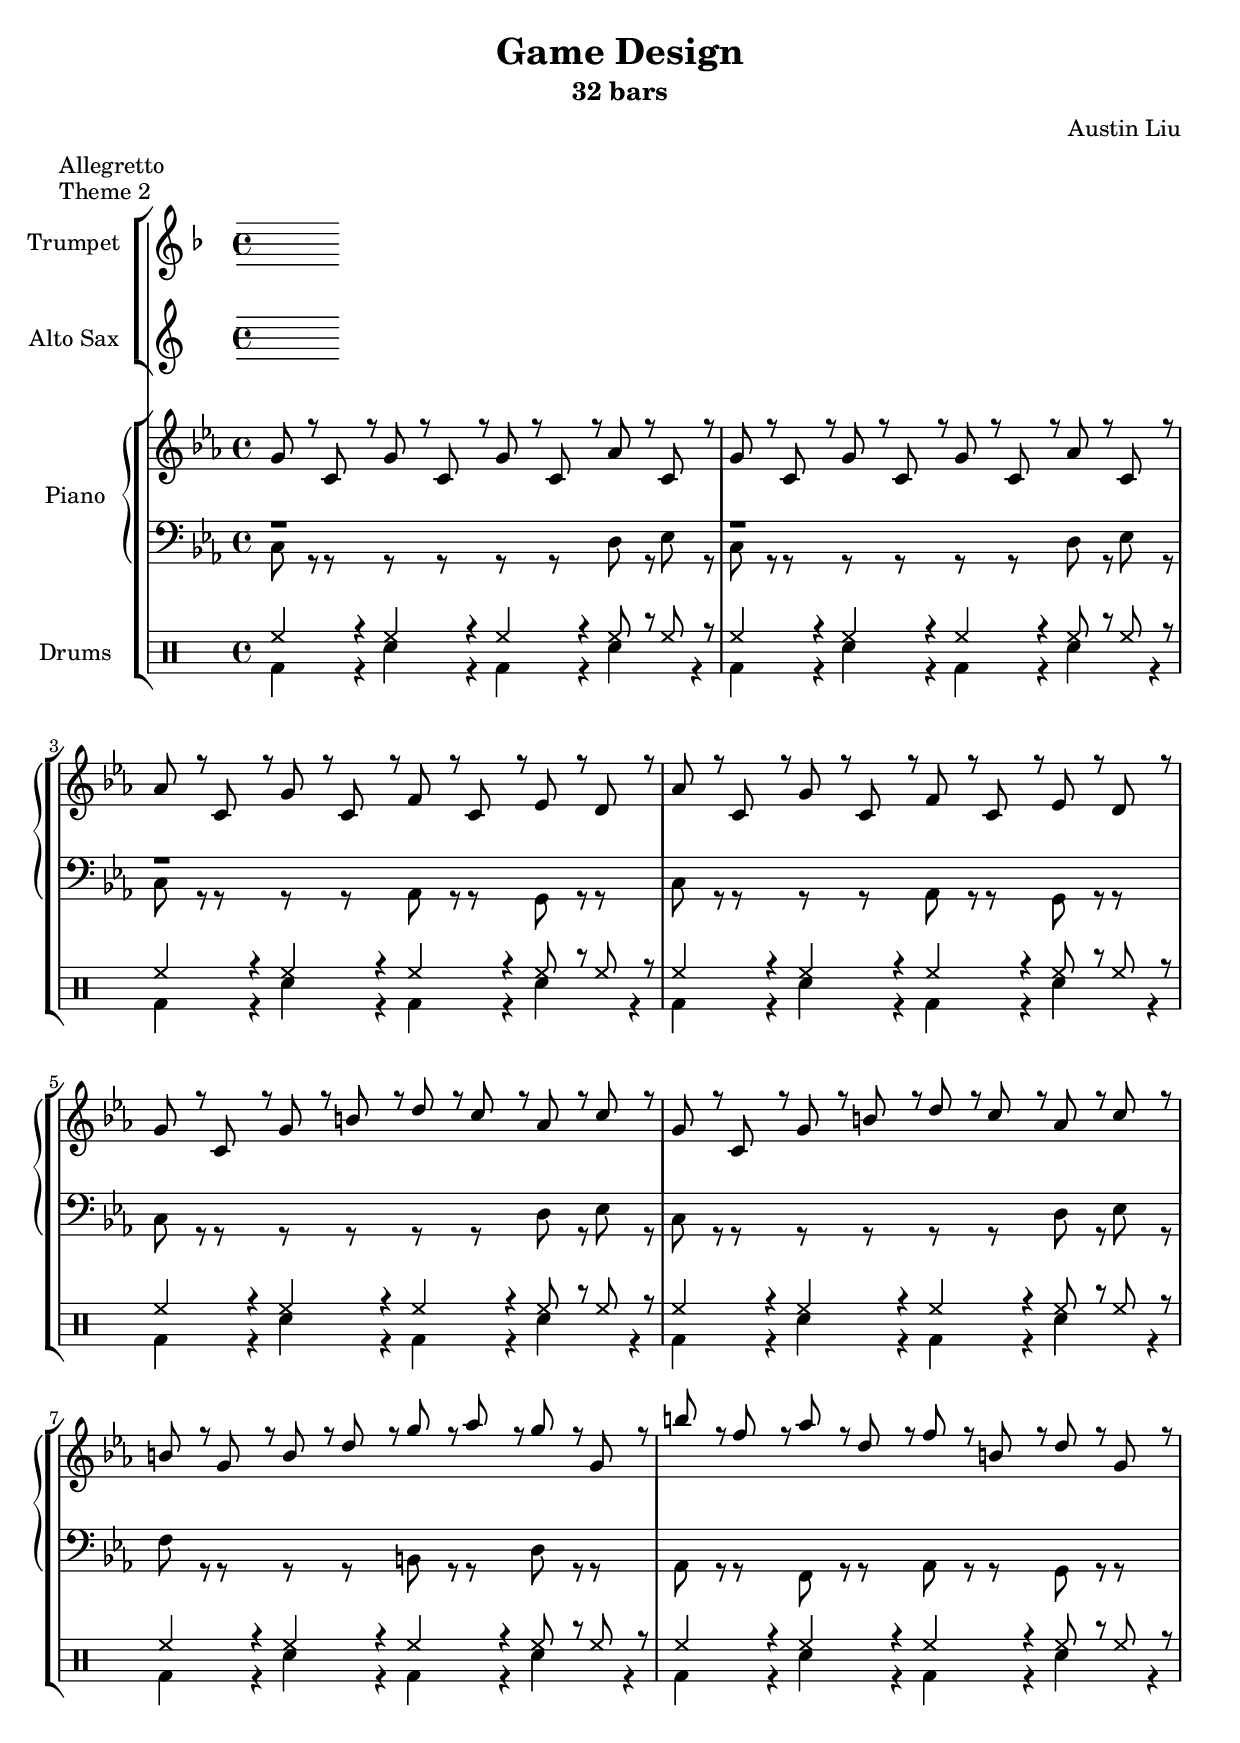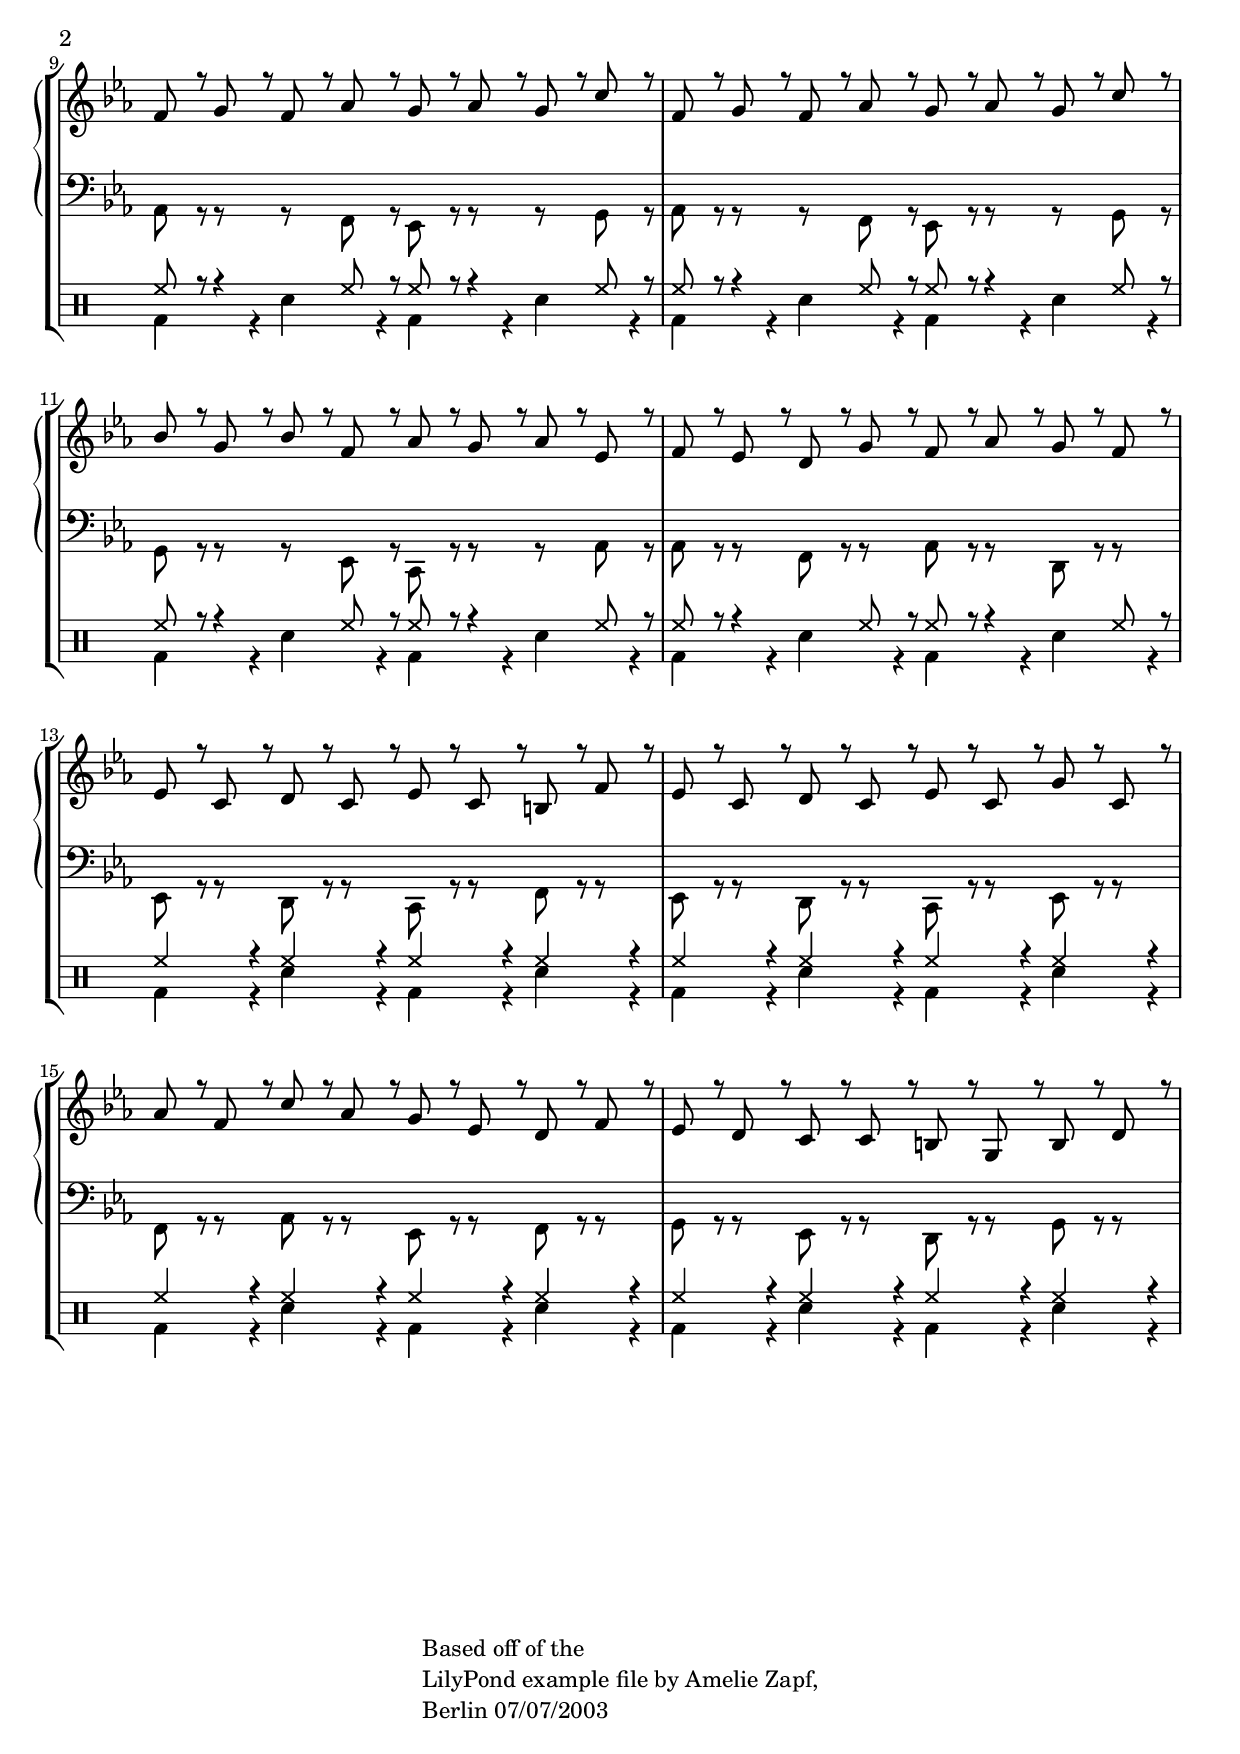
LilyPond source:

\version "2.18.2"
\include "articulate.ly"
\header {
  title = "Game Design"
  subtitle = "32 bars"
  composer = "Austin Liu"
  meter = "Allegretto"
  piece = "Theme 2"
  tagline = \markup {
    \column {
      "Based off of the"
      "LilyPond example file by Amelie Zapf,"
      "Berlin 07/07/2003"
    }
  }
}

%#(set-global-staff-size 16)

%%%%%%%%%%%% Keys'n'thangs %%%%%%%%%%%%%%%%%

global = { \time 4/4 }

Key = { \key c \minor }

% ############ Horns ############

% ------ Trumpet ------
trpt = \transpose c d \relative c'' {
  \Key
}
trumpet = {
  \global
  \set Staff.instrumentName = #"Trumpet"
  \clef treble
  <<
    \trpt
  >>
}

% ------ Alto Saxophone ------
alto = \transpose c a \relative c' {
  \Key
}
altoSax = {
  \global
  \set Staff.instrumentName = #"Alto Sax"
  \clef treble
  <<
    \alto
  >>
}

% ############ Rhythm Section #############

%% ------ Piano ------
rhUpper = \relative c'' {
  \voiceOne
  \Key
  g8 c, g' c, g' c, aes' c,  |            % bar 1
  g' c, g' c, g' c, aes' c,  |            % bar 2
  aes' c, g' c, f c ees d |               % bar 3
  aes' c, g' c, f c ees d |               % bar 4
  g8 c, g' b d  c aes c  |                % bar 5
  g c, g' b d  c aes c  |                 % bar 6
  b g b d g aes g g,     |                % bar 7
  b' f aes  d, f b, d g,  |               % bar 8
  f g f aes g aes g c |                   % bar 9
  f, g f aes g aes g c |                  % bar 10
  bes g bes f aes g aes ees |             % bar 11
  f ees d g f aes g f |                    % bar 12
  ees c d c ees c b f' |                   % bar 13
  ees c d c ees c g' c, |                 % bar 14
  aes' f c' aes g ees d f |              % bar 15
  ees d c c b g b d |                   % bar 16
}
rhLower = \relative c' {
  \voiceTwo
  \Key
  % g8 c, g' c, g' c, aes' c,  |            % bar 1
  % g' c, g' c, g' c, aes' c,  |            % bar 2
  % aes' c, g' c, f c ees d |               % bar 3
  % aes' c, g' c, f c ees d |               % bar 4
  % g8 c, g' b d  c aes c  |                % bar 5
  % g c, g' b d  c aes c  |                 % bar 6
  % b g b d g aes g g,     |                % bar 7
  % b' f aes  d, f b, d g,  |               % bar 8
}

lhUpper = \relative c' {
  \voiceOne
  \Key
  r1 | r | r
}
lhLower = \relative c {
  \voiceTwo
  \Key
  c8 r r r r r d ees  |              % bar 1
  c8 r r r r r d ees  |              % bar 2
  c8 r r r aes r g r  |              % bar 3
  c8 r r r aes r g r  |              % bar 4
  c8 r r r r r d ees |              % bar 5
  c8 r r r r r d ees  |              % bar 6
  f8 r r r b, r d r  |              % bar 7
  aes8 r f r aes r g r |             % bar 8 
  aes8 r r f ees r r g  |            % bar 9
  aes8 r r f ees r r g  |            % bar 10
  g8 r r ees c r r aes' |              % bar 11
  aes8 r f r aes r d, r  |          % bar 12
  ees8 r d r c r f r |               % bar 13
  ees8 r d r c r ees r |               % bar 14
  f8 r aes r ees r f r  |            % bar 15
  g8 r ees r d r g r  |                % bar 16

}

PianoRH = {
  \clef treble
  \global
  \set Staff.midiInstrument = #"acoustic grand"
  <<
    \new Voice = "one" \rhUpper
    \new Voice = "two" \rhLower
  >>
}
PianoLH = {
  \clef bass
  \global
  \set Staff.midiInstrument = #"acoustic grand"
  <<
    \new Voice = "one" \lhUpper
    \new Voice = "two" \lhLower
  >>
}

piano = {
  <<
    \set PianoStaff.instrumentName = #"Piano"
    \new Staff = "upper" \PianoRH
    \new Staff = "lower" \PianoLH
  >>
}
% ------ Drums ------
up = \drummode {
  \voiceOne
  hh4 hh hh hh8 hh |  % bar 1
  hh4 hh hh hh8 hh |
  hh4 hh hh hh8 hh |
  hh4 hh hh hh8 hh |
  hh4 hh hh hh8 hh |  % bar 5
  hh4 hh hh hh8 hh |
  hh4 hh hh hh8 hh |
  hh4 hh hh hh8 hh |
  hh r4 hh8 hh r4 hh8  |  % bar 9
  hh r4 hh8 hh r4 hh8  |  % bar 10
  hh r4 hh8 hh r4 hh8  |  % bar 11
  hh r4 hh8 hh r4 hh8 |  % bar 12
  hh4 hh hh hh |
  hh4 hh hh hh |
  hh4 hh hh hh |
  hh4 hh hh hh |
}
down = \drummode {
  \voiceTwo
  bd4 sn bd sn
  bd4 sn bd sn
  bd4 sn bd sn
  bd4 sn bd sn
  bd4 sn bd sn
  bd4 sn bd sn
  bd4 sn bd sn
  bd4 sn bd sn
  
  bd4 sn bd sn
  bd4 sn bd sn
  bd4 sn bd sn
  bd4 sn bd sn
  bd4 sn bd sn
  bd4 sn bd sn
  bd4 sn bd sn
  bd4 sn bd sn
}

drumContents = {
  \global
  <<
    \set DrumStaff.instrumentName = #"Drums"
    \new DrumVoice \up
    \new DrumVoice \down
  >>
}

%%%%%%%%% It All Goes Together Here %%%%%%%%%%%%%%%%%%%%%

\score {
  \unfoldRepeats \articulate <<
    <<
      \new StaffGroup = "horns" <<
	% \repeat volta 5  for repeats
	\new Staff = "trumpet" \trumpet
	\new Staff = "altosax" \altoSax
      >>
      \new StaffGroup = "rhythm" <<
	\new PianoStaff = "piano"  \piano
	\new DrumStaff \drumContents
      >>
    >>
  >>
  \layout {
    \context { \Staff \RemoveEmptyStaves }
    \context {
      \Score
    }
  }
  \midi {
    \context {
      \Score
      tempoWholesPerMinute = #(ly:make-moment 144 4)
    }
  }
}
